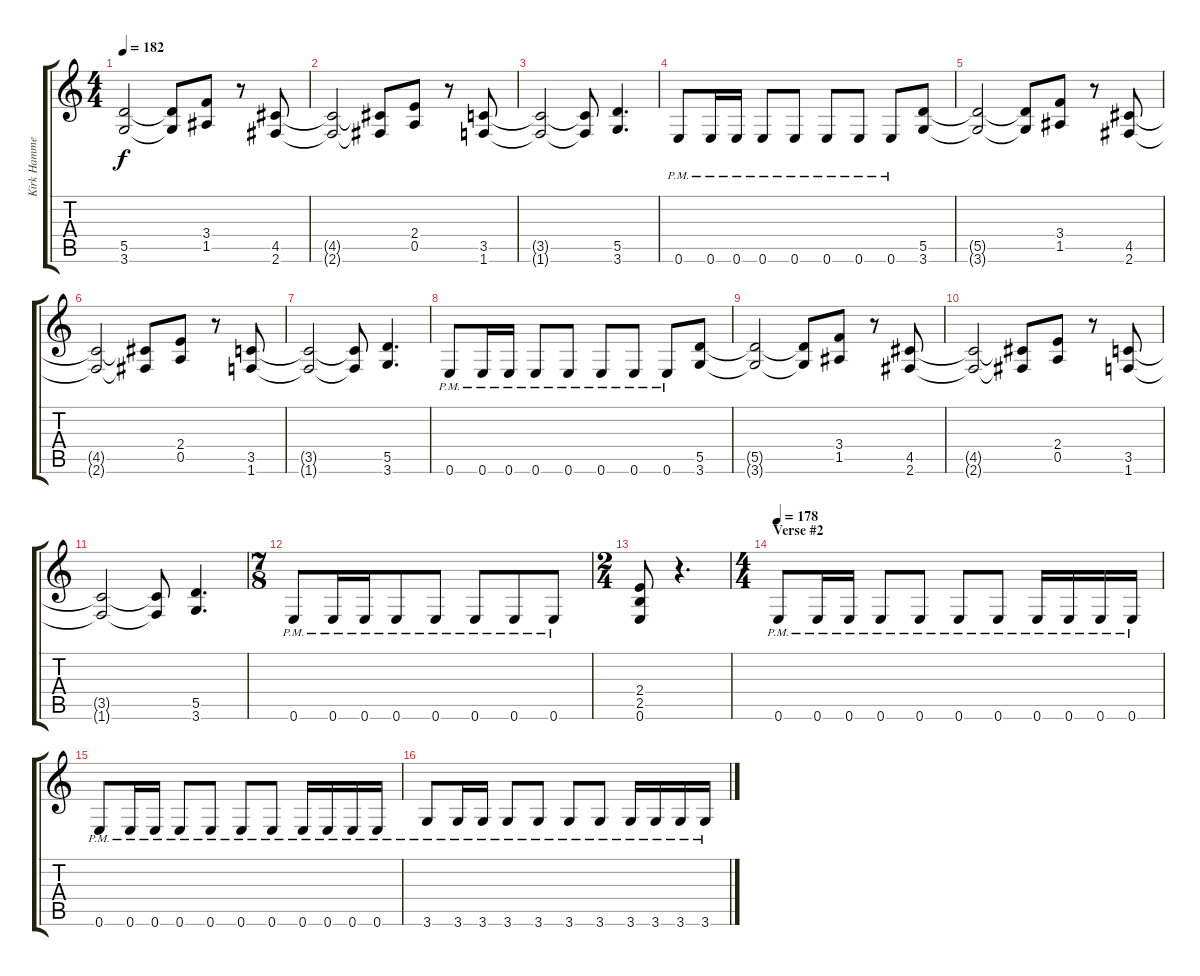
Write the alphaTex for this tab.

\track ("Kirk Hammett (Lead Guitar)" "Kirk Hamme") {instrument distortionguitar}
\staff {score tabs}
\tuning (E4 B3 G3 D3 A2 E2) {hide}
\ts (4 4)
\tempo 182
\clef g2
\ks c
(5.5{t} 3.6{t}).2{dy f} (5.5{t} 3.6{t}).8 (3.4 1.5).8 r.8 (4.5 2.6).8 |
(4.5{t} 2.6{t}).2 (4.5{t} 2.6{t}).8 (2.4 0.5).8 r.8 (3.5 1.6).8 |
(3.5{t} 1.6{t}).2 (3.5{t} 1.6{t}).8 (5.5 3.6).4{d} |
0.6{pm}.8 0.6{pm}.16 0.6{pm}.16 0.6{pm}.8 0.6{pm}.8 0.6{pm}.8 0.6{pm}.8 0.6{pm}.8 (5.5 3.6).8 |
(5.5{t} 3.6{t}).2 (5.5{t} 3.6{t}).8 (3.4 1.5).8 r.8 (4.5 2.6).8 |
(4.5{t} 2.6{t}).2 (4.5{t} 2.6{t}).8 (2.4 0.5).8 r.8 (3.5 1.6).8 |
(3.5{t} 1.6{t}).2 (3.5{t} 1.6{t}).8 (5.5 3.6).4{d} |
0.6{pm}.8 0.6{pm}.16 0.6{pm}.16 0.6{pm}.8 0.6{pm}.8 0.6{pm}.8 0.6{pm}.8 0.6{pm}.8 (5.5 3.6).8 |
(5.5{t} 3.6{t}).2 (5.5{t} 3.6{t}).8 (3.4 1.5).8 r.8 (4.5 2.6).8 |
(4.5{t} 2.6{t}).2 (4.5{t} 2.6{t}).8 (2.4 0.5).8 r.8 (3.5 1.6).8 |
(3.5{t} 1.6{t}).2 (3.5{t} 1.6{t}).8 (5.5 3.6).4{d} |
\ts (7 8)
0.6{pm}.8 0.6{pm}.16 0.6{pm}.16 0.6{pm}.8 0.6{pm}.8 0.6{pm}.8 0.6{pm}.8 0.6{pm}.8 |
\ts (2 4)
(2.4 2.5 0.6).8 r.4{d} |
\ts (4 4)
\section ("" "Verse #2")
\tempo 178
0.6{pm}.8 0.6{pm}.16 0.6{pm}.16 0.6{pm}.8 0.6{pm}.8 0.6{pm}.8 0.6{pm}.8 0.6{pm}.16 0.6{pm}.16 0.6{pm}.16 0.6{pm}.16 |
0.6{pm}.8 0.6{pm}.16 0.6{pm}.16 0.6{pm}.8 0.6{pm}.8 0.6{pm}.8 0.6{pm}.8 0.6{pm}.16 0.6{pm}.16 0.6{pm}.16 0.6{pm}.16 |
3.6{pm}.8 3.6{pm}.16 3.6{pm}.16 3.6{pm}.8 3.6{pm}.8 3.6{pm}.8 3.6{pm}.8 3.6{pm}.16 3.6{pm}.16 3.6{pm}.16 3.6{pm}.16
